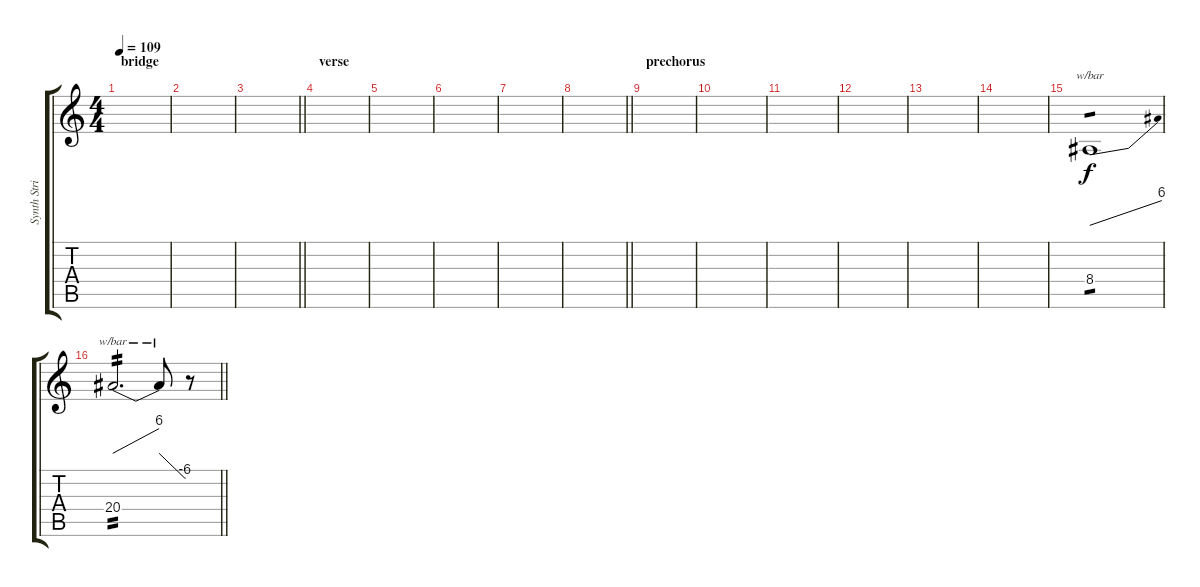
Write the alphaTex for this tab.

\track ("Synth Strings" "Synth Stri") {instrument synthstrings1}
\staff {score tabs}
\tuning (E4 B3 G3 D3 A2 E2) {hide}
\ts (4 4)
\section ("" "bridge")
\tempo 109
\clef g2
\ks c
|
|
\barLineRight lightlight
|
\section ("" "verse")
|
|
|
|
\barLineRight lightlight
|
\section ("" "prechorus")
|
|
|
|
|
|
8.4.1{tbe (dive default 0 0 60 24) tp 1 instrument melodictom} |
\barLineRight lightlight
20.4.2{d tbe (dive default 0 0 60 24) tp 2} 20.4{t}.8{tbe (custom default 0 0 58 -24 60 -24)} r.8
